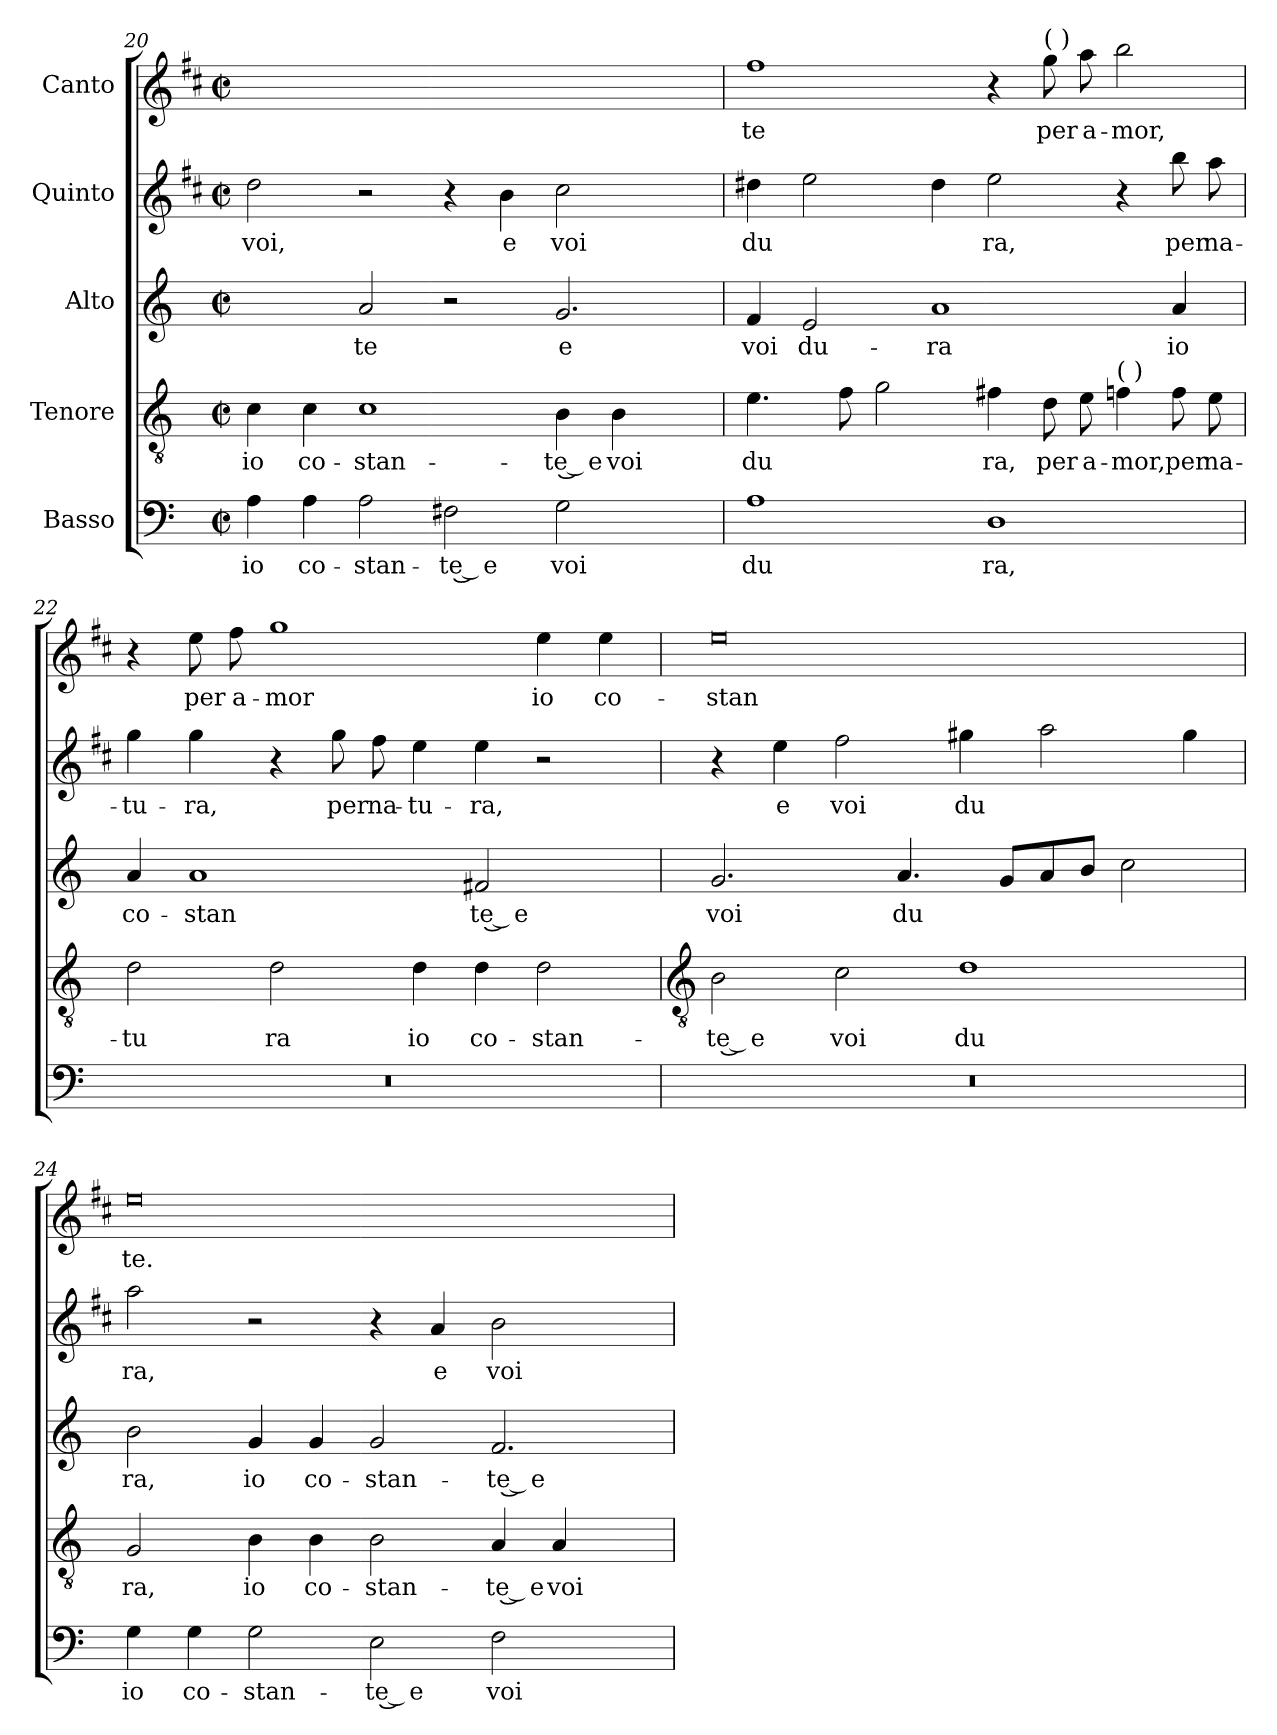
**kern	**text	**kern	**text	**kern	**text	**kern	**text	**kern	**text
*part5	*part5	*part4	*part4	*part3	*part3	*part2	*part2	*part1	*part1
*staff5	*staff5	*staff4	*staff4	*staff3	*staff3	*staff2	*staff2	*staff1	*staff1
*I"Basso	*	*I"Tenore	*	*I"Alto	*	*I"Quinto	*	*I"Canto	*
!!LO:LB:g=z
*clefF4	*	*clefGv2	*	*clefG2	*	*clefG2	*	*clefG2	*
*	*	*	*	*	*	*ITrd1c2	*	*ITrd1c2	*
*k[]	*	*k[]	*	*k[]	*	*k[]	*	*k[]	*
*C:	*	*C:	*	*C:	*	*C:	*	*C:	*
*M4/2	*	*M4/2	*	*M4/2	*	*M4/2	*	*M4/2	*
*met(c|)	*	*met(c|)	*	*met(c|)	*	*met(c|)	*	*met(c|)	*
=20	=20	=20	=20	=20	=20	=20	=20	=20	=20
!	!LO:LY:b	!	!LO:LY:b	!	!	!	!LO:LY:b	!	!
4A	io	4c	io	2ayy]	.	2cc	voi,	0eeyy]	.
!	!LO:LY:b	!	!LO:LY:b	!	!	!	!	!	!
4A	co-	4c	co-	.	.	.	.	.	.
!	!LO:LY:b	!	!LO:LY:b	!	!LO:LY:b	!	!	!	!
2A	-stan-	1c	-stan-	2a	te	2r	.	.	.
!	!LO:LY:b	!	!	!	!	!	!	!	!
2F#X	-te͜ e	.	.	2r	.	4r	.	.	.
!	!	!	!	!	!	!	!LO:LY:b	!	!
.	.	.	.	.	.	4a	e	.	.
!	!LO:LY:b	!	!LO:LY:b	!	!LO:LY:b	!	!LO:LY:b	!	!
2G	voi	4B	-te͜ e	2.g	e	2b	voi	.	.
!	!	!	!LO:LY:b	!	!	!	!	!	!
.	.	4B	voi	.	.	.	.	.	.
4ryy	.	4ryy	.	.	.	4ryy	.	4ryy	.
=21	=21	=21	=21	=21	=21	=21	=21	=21	=21
!	!LO:LY:b	!	!LO:LY:b	!	!LO:LY:b	!	!LO:LY:b	!	!LO:LY:b
1A	du	4.e	du	4f	voi	4cc#X	du	1ee	te
!	!	!	!	!	!LO:LY:b	!	!	!	!
.	.	.	.	2e	du-	2dd	.	.	.
.	.	8f	.	.	.	.	.	.	.
.	.	2g	.	.	.	.	.	.	.
!	!	!	!	!	!LO:LY:b	!	!	!	!
.	.	.	.	1a	-ra	4cc#	.	.	.
!	!LO:LY:b	!	!LO:LY:b	!	!	!	!LO:LY:b	!	!
1D	ra,	4f#X	ra,	.	.	2dd	ra,	4r	.
!	!	!	!	!	!	!	!	!LO:TX:a:t=(  )	!
!	!	!	!LO:LY:b	!	!	!	!	!	!LO:LY:b
.	.	8d	per	.	.	.	.	8ff	per
!	!	!	!LO:LY:b	!	!	!	!	!	!LO:LY:b
.	.	8e	a-	.	.	.	.	8gg	a-
!	!	!LO:TX:a:t=(  )	!	!	!	!	!	!	!
!	!	!	!LO:LY:b	!	!	!	!	!	!LO:LY:b
.	.	4f	-mor,	.	.	4r	.	2aa	-mor,
!	!	!	!LO:LY:b	!	!LO:LY:b	!	!LO:LY:b	!	!
.	.	8f	per	4a	io	8aa	per	.	.
!	!	!	!LO:LY:b	!	!	!	!LO:LY:b	!	!
.	.	8e	na-	.	.	8gg	na-	.	.
=22	=22	=22	=22	=22	=22	=22	=22	=22	=22
!	!	!	!LO:LY:b	!	!LO:LY:b	!	!LO:LY:b	!	!
0r	.	2d	-tu	4a	co-	4ff	-tu-	4r	.
!	!	!	!	!	!LO:LY:b	!	!LO:LY:b	!	!LO:LY:b
.	.	.	.	1a	-stan	4ff	-ra,	8dd	per
!	!	!	!	!	!	!	!	!	!LO:LY:b
.	.	.	.	.	.	.	.	8ee	a-
!	!	!	!LO:LY:b	!	!	!	!	!	!LO:LY:b
.	.	2d	ra	.	.	4r	.	1ff	-mor
!	!	!	!	!	!	!	!LO:LY:b	!	!
.	.	.	.	.	.	8ff	per	.	.
!	!	!	!	!	!	!	!LO:LY:b	!	!
.	.	.	.	.	.	8ee	na-	.	.
!	!	!	!LO:LY:b	!	!	!	!LO:LY:b	!	!
.	.	4d	io	.	.	4dd	-tu-	.	.
!	!	!	!LO:LY:b	!	!LO:LY:b	!	!LO:LY:b	!	!
.	.	4d	co-	2f#X	te͜ e	4dd	-ra,	.	.
!	!	!	!LO:LY:b	!	!	!	!	!	!LO:LY:b
.	.	2d	-stan-	.	.	2r	.	4dd	io
!	!	!	!	!	!	!	!	!	!LO:LY:b
.	.	.	.	4ryy	.	.	.	4dd	co-
!!LO:LB:g=z
=23	=23	=23	=23	=23	=23	=23	=23	=23	=23
*	*	*clefGv2	*	*	*	*	*	*	*
!	!	!	!LO:LY:b	!	!LO:LY:b	!	!	!	!LO:LY:b
0r	.	2B	-te͜ e	2.g	voi	4r	.	0dd	-stan
!	!	!	!	!	!	!	!LO:LY:b	!	!
.	.	.	.	.	.	4dd	e	.	.
!	!	!	!LO:LY:b	!	!	!	!LO:LY:b	!	!
.	.	2c	voi	.	.	2ee	voi	.	.
!	!	!	!	!	!LO:LY:b	!	!	!	!
.	.	.	.	4.a	du	.	.	.	.
!	!	!	!LO:LY:b	!	!	!	!LO:LY:b	!	!
.	.	1d	du	.	.	4ff#X	du	.	.
.	.	.	.	8gL	.	.	.	.	.
.	.	.	.	8a	.	2gg	.	.	.
.	.	.	.	8bJ	.	.	.	.	.
.	.	.	.	2cc	.	.	.	.	.
.	.	.	.	.	.	4ff#	.	.	.
=24	=24	=24	=24	=24	=24	=24	=24	=24	=24
!	!LO:LY:b	!	!LO:LY:b	!	!LO:LY:b	!	!LO:LY:b	!	!LO:LY:b
4G	io	2G	ra,	2b	ra,	2gg	ra,	0dd	te.
!	!LO:LY:b	!	!	!	!	!	!	!	!
4G	co-	.	.	.	.	.	.	.	.
!	!LO:LY:b	!	!LO:LY:b	!	!LO:LY:b	!	!	!	!
2G	-stan-	4B	io	4g	io	2r	.	.	.
!	!	!	!LO:LY:b	!	!LO:LY:b	!	!	!	!
.	.	4B	co-	4g	co-	.	.	.	.
!	!LO:LY:b	!	!LO:LY:b	!	!LO:LY:b	!	!	!	!
2E	-te͜ e	2B	-stan-	2g	-stan-	4r	.	.	.
!	!	!	!	!	!	!	!LO:LY:b	!	!
.	.	.	.	.	.	4g	e	.	.
!	!LO:LY:b	!	!LO:LY:b	!	!LO:LY:b	!	!LO:LY:b	!	!
2F	voi	4A	-te͜ e	2.f	-te͜ e	2a	voi	.	.
!	!	!	!LO:LY:b	!	!	!	!	!	!
.	.	4A	voi	.	.	.	.	.	.
4ryy	.	4ryy	.	.	.	4ryy	.	4ryy	.
=	=	=	=	=	=	=	=	=	=
*-	*-	*-	*-	*-	*-	*-	*-	*-	*-
